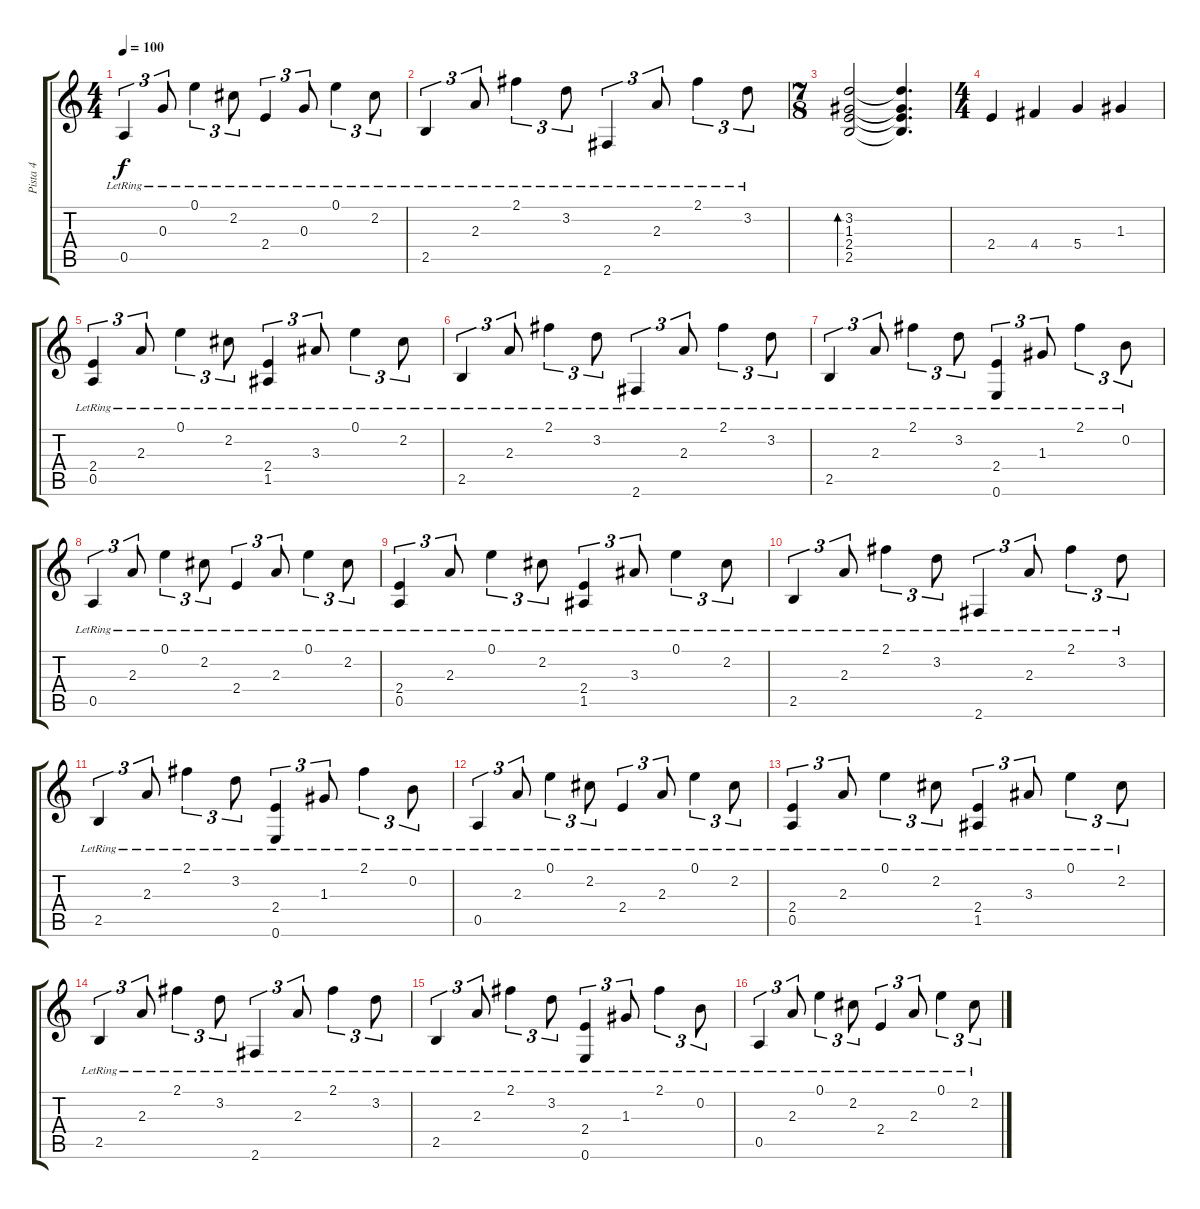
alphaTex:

\track ("Pista 4" "Pista 4") {instrument acousticguitarsteel}
\staff {score tabs}
\tuning (E4 B3 G3 D3 A2 E2) {hide}
\ts (4 4)
\tempo 100
\clef g2
\ks c
0.5{lr}.4{tu (3 2) dy f} 0.3{lr}.8{tu (3 2)} 0.1{lr}.4{tu (3 2)} 2.2{lr}.8{tu (3 2)} 2.4{lr}.4{tu (3 2)} 0.3{lr}.8{tu (3 2)} 0.1{lr}.4{tu (3 2)} 2.2{lr}.8{tu (3 2)} |
2.5{lr}.4{tu (3 2)} 2.3{lr}.8{tu (3 2)} 2.1{lr}.4{tu (3 2)} 3.2{lr}.8{tu (3 2)} 2.6{lr}.4{tu (3 2)} 2.3{lr}.8{tu (3 2)} 2.1{lr}.4{tu (3 2)} 3.2{lr}.8{tu (3 2)} |
\ts (7 8)
(3.2 1.3 2.4 2.5).2{bd 120} (3.2{t} 1.3{t} 2.4{t} 2.5{t}).4{d} |
\ts (4 4)
2.4.4 4.4.4 5.4.4 1.3.4 |
(2.4{lr} 0.5).4{tu (3 2)} 2.3{lr}.8{tu (3 2)} 0.1{lr}.4{tu (3 2)} 2.2{lr}.8{tu (3 2)} (2.4{lr} 1.5{lr}).4{tu (3 2)} 3.3{lr}.8{tu (3 2)} 0.1{lr}.4{tu (3 2)} 2.2{lr}.8{tu (3 2)} |
2.5{lr}.4{tu (3 2)} 2.3{lr}.8{tu (3 2)} 2.1{lr}.4{tu (3 2)} 3.2{lr}.8{tu (3 2)} 2.6{lr}.4{tu (3 2)} 2.3{lr}.8{tu (3 2)} 2.1{lr}.4{tu (3 2)} 3.2{lr}.8{tu (3 2)} |
2.5{lr}.4{tu (3 2)} 2.3{lr}.8{tu (3 2)} 2.1{lr}.4{tu (3 2)} 3.2{lr}.8{tu (3 2)} (2.4{lr} 0.6{lr}).4{tu (3 2)} 1.3{lr}.8{tu (3 2)} 2.1{lr}.4{tu (3 2)} 0.2{lr}.8{tu (3 2)} |
0.5{lr}.4{tu (3 2)} 2.3{lr}.8{tu (3 2)} 0.1{lr}.4{tu (3 2)} 2.2{lr}.8{tu (3 2)} 2.4{lr}.4{tu (3 2)} 2.3{lr}.8{tu (3 2)} 0.1{lr}.4{tu (3 2)} 2.2{lr}.8{tu (3 2)} |
(2.4{lr} 0.5{lr}).4{tu (3 2)} 2.3{lr}.8{tu (3 2)} 0.1{lr}.4{tu (3 2)} 2.2{lr}.8{tu (3 2)} (2.4{lr} 1.5{lr}).4{tu (3 2)} 3.3{lr}.8{tu (3 2)} 0.1{lr}.4{tu (3 2)} 2.2{lr}.8{tu (3 2)} |
2.5{lr}.4{tu (3 2)} 2.3{lr}.8{tu (3 2)} 2.1{lr}.4{tu (3 2)} 3.2{lr}.8{tu (3 2)} 2.6{lr}.4{tu (3 2)} 2.3{lr}.8{tu (3 2)} 2.1{lr}.4{tu (3 2)} 3.2{lr}.8{tu (3 2)} |
2.5{lr}.4{tu (3 2)} 2.3{lr}.8{tu (3 2)} 2.1{lr}.4{tu (3 2)} 3.2{lr}.8{tu (3 2)} (2.4{lr} 0.6{lr}).4{tu (3 2)} 1.3{lr}.8{tu (3 2)} 2.1{lr}.4{tu (3 2)} 0.2{lr}.8{tu (3 2)} |
0.5{lr}.4{tu (3 2)} 2.3{lr}.8{tu (3 2)} 0.1{lr}.4{tu (3 2)} 2.2{lr}.8{tu (3 2)} 2.4{lr}.4{tu (3 2)} 2.3{lr}.8{tu (3 2)} 0.1{lr}.4{tu (3 2)} 2.2{lr}.8{tu (3 2)} |
(2.4{lr} 0.5{lr}).4{tu (3 2)} 2.3{lr}.8{tu (3 2)} 0.1{lr}.4{tu (3 2)} 2.2{lr}.8{tu (3 2)} (2.4{lr} 1.5{lr}).4{tu (3 2)} 3.3{lr}.8{tu (3 2)} 0.1{lr}.4{tu (3 2)} 2.2{lr}.8{tu (3 2)} |
2.5{lr}.4{tu (3 2)} 2.3{lr}.8{tu (3 2)} 2.1{lr}.4{tu (3 2)} 3.2{lr}.8{tu (3 2)} 2.6{lr}.4{tu (3 2)} 2.3{lr}.8{tu (3 2)} 2.1{lr}.4{tu (3 2)} 3.2{lr}.8{tu (3 2)} |
2.5{lr}.4{tu (3 2)} 2.3{lr}.8{tu (3 2)} 2.1{lr}.4{tu (3 2)} 3.2{lr}.8{tu (3 2)} (2.4{lr} 0.6{lr}).4{tu (3 2)} 1.3{lr}.8{tu (3 2)} 2.1{lr}.4{tu (3 2)} 0.2{lr}.8{tu (3 2)} |
0.5{lr}.4{tu (3 2)} 2.3{lr}.8{tu (3 2)} 0.1{lr}.4{tu (3 2)} 2.2{lr}.8{tu (3 2)} 2.4{lr}.4{tu (3 2)} 2.3{lr}.8{tu (3 2)} 0.1{lr}.4{tu (3 2)} 2.2{lr}.8{tu (3 2)}
